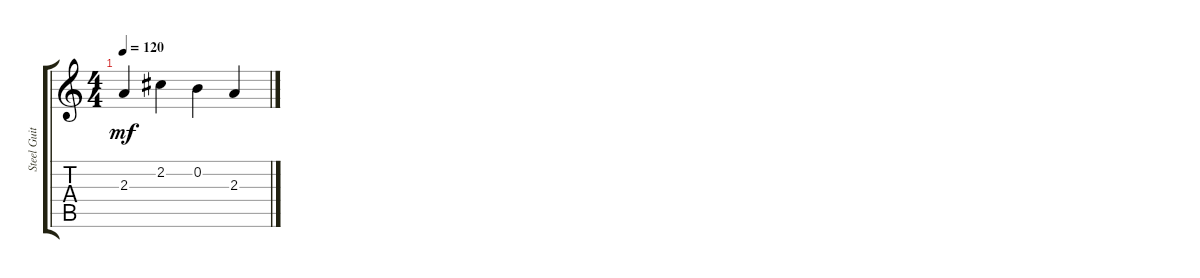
\track ("Steel Guitar" "Steel Guit") {instrument acousticguitarsteel}
\staff {score tabs}
\tuning (E4 B3 G3 D3 A2 E2) {hide}
\ts (4 4)
\tempo 120
\clef g2
\ks c
2.3.4{dy mf instrument acousticguitarsteel} 2.2.4 0.2.4 2.3.4
